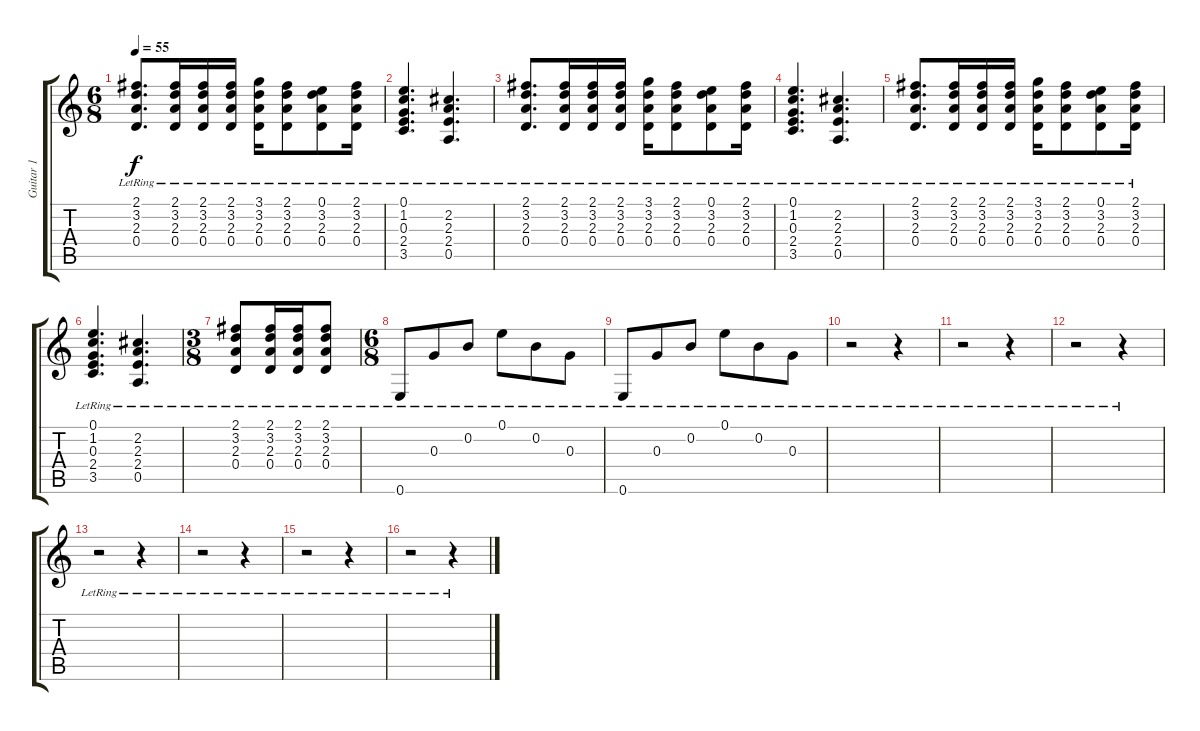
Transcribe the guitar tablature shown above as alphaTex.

\track ("Guitar 1" "Guitar 1") {instrument acousticguitarsteel}
\staff {score tabs}
\tuning (E4 B3 G3 D3 A2 E2) {hide}
\ts (6 8)
\tempo 55
\clef g2
\ks c
(2.1{lr} 3.2{lr} 2.3{lr} 0.4{lr}).8{d dy f} (2.1{lr} 3.2{lr} 2.3{lr} 0.4{lr}).16 (2.1{lr} 3.2{lr} 2.3{lr} 0.4{lr}).16 (2.1{lr} 3.2{lr} 2.3{lr} 0.4{lr}).16 (3.1{lr} 3.2{lr} 2.3{lr} 0.4{lr}).16 (2.1{lr} 3.2{lr} 2.3{lr} 0.4{lr}).8 (0.1{lr} 3.2{lr} 2.3{lr} 0.4{lr}).8 (2.1{lr} 3.2{lr} 2.3{lr} 0.4{lr}).16 |
(0.1{lr} 1.2{lr} 0.3{lr} 2.4{lr} 3.5{lr}).4{d} (2.2{lr} 2.3{lr} 2.4{lr} 0.5{lr}).4{d} |
(2.1{lr} 3.2{lr} 2.3{lr} 0.4{lr}).8{d} (2.1{lr} 3.2{lr} 2.3{lr} 0.4{lr}).16 (2.1{lr} 3.2{lr} 2.3{lr} 0.4{lr}).16 (2.1{lr} 3.2{lr} 2.3{lr} 0.4{lr}).16 (3.1{lr} 3.2{lr} 2.3{lr} 0.4{lr}).16 (2.1{lr} 3.2{lr} 2.3{lr} 0.4{lr}).8 (0.1{lr} 3.2{lr} 2.3{lr} 0.4{lr}).8 (2.1{lr} 3.2{lr} 2.3{lr} 0.4{lr}).16 |
(0.1{lr} 1.2{lr} 0.3{lr} 2.4{lr} 3.5{lr}).4{d} (2.2{lr} 2.3{lr} 2.4{lr} 0.5{lr}).4{d} |
(2.1{lr} 3.2{lr} 2.3{lr} 0.4{lr}).8{d} (2.1{lr} 3.2{lr} 2.3{lr} 0.4{lr}).16 (2.1{lr} 3.2{lr} 2.3{lr} 0.4{lr}).16 (2.1{lr} 3.2{lr} 2.3{lr} 0.4{lr}).16 (3.1{lr} 3.2{lr} 2.3{lr} 0.4{lr}).16 (2.1{lr} 3.2{lr} 2.3{lr} 0.4{lr}).8 (0.1{lr} 3.2{lr} 2.3{lr} 0.4{lr}).8 (2.1{lr} 3.2{lr} 2.3{lr} 0.4{lr}).16 |
(0.1{lr} 1.2{lr} 0.3{lr} 2.4{lr} 3.5{lr}).4{d} (2.2{lr} 2.3{lr} 2.4{lr} 0.5{lr}).4{d} |
\ts (3 8)
(2.1{lr} 3.2{lr} 2.3{lr} 0.4{lr}).8 (2.1{lr} 3.2{lr} 2.3{lr} 0.4{lr}).16 (2.1{lr} 3.2{lr} 2.3{lr} 0.4{lr}).16 (2.1{lr} 3.2{lr} 2.3{lr} 0.4{lr}).8 |
\ts (6 8)
0.6{lr}.8 0.3{lr}.8 0.2{lr}.8 0.1{lr}.8 0.2{lr}.8 0.3{lr}.8 |
0.6{lr}.8 0.3{lr}.8 0.2{lr}.8 0.1{lr}.8 0.2{lr}.8 0.3{lr}.8 |
r.2 r.4 |
r.2 r.4 |
r.2 r.4 |
r.2 r.4 |
r.2 r.4 |
r.2 r.4 |
r.2 r.4
